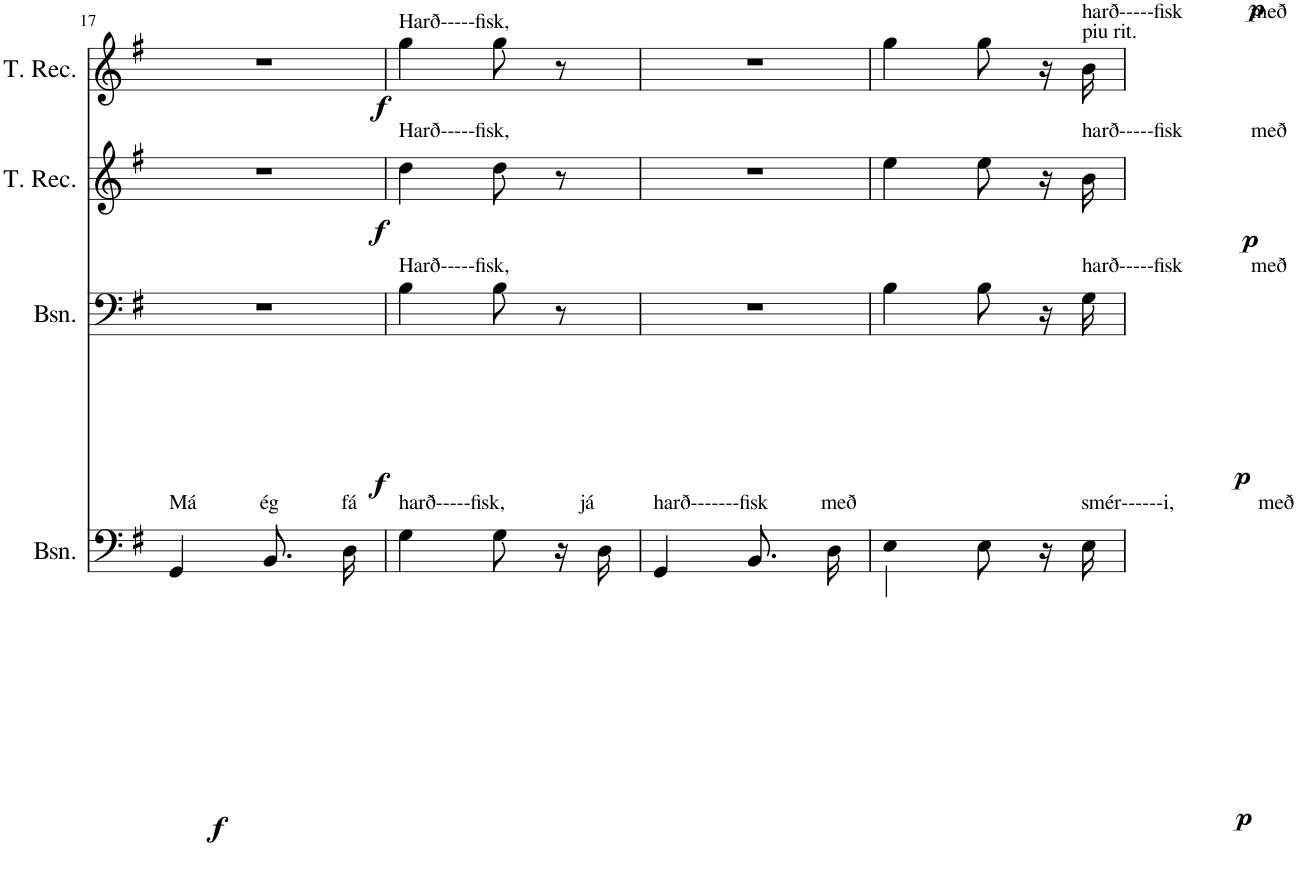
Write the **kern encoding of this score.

**kern	**dynam	**kern	**dynam	**kern	**dynam	**kern	**dynam
*part4	*part4	*part3	*part3	*part2	*part2	*part1	*part1
*staff4	*staff4	*staff3	*staff3	*staff2	*staff2	*staff1	*staff1
*I"Bassoon	*	*I"Bassoon	*	*I"Tenor Recorder	*	*I"Tenor Recorder	*
*I'Bsn.	*	*I'Bsn.	*	*I'T. Rec.	*	*I'T. Rec.	*
!!LO:PB:g=z
*clefF4	*	*clefF4	*	*clefG2	*	*clefG2	*
*k[f#]	*	*k[f#]	*	*k[f#]	*	*k[f#]	*
*M2/4	*	*M2/4	*	*M2/4	*	*M2/4	*
=17	=17	=17	=17	=17	=17	=17	=17
!LO:TX:a:t=Má            ég            fá	!	!	!	!	!	!	!
!	!LO:DY:b	!	!	!	!	!	!
4GG/	f	2r	.	2r	.	2r	.
8.BB/L	.	.	.	.	.	.	.
16D/Jk	.	.	.	.	.	.	.
=18	=18	=18	=18	=18	=18	=18	=18
!	!	!	!	!	!	!LO:TX:a:t=Harð-----fisk,	!
!	!	!	!	!LO:TX:a:t=Harð-----fisk,	!	!	!
!	!	!LO:TX:a:t=Harð-----fisk,	!	!	!	!	!
!LO:TX:a:t=harð-----fisk,              já	!	!	!	!	!	!	!
!	!	!	!LO:DY:b	!	!LO:DY:b	!	!LO:DY:b
4G\	.	4B\	f	4dd\	f	4gg\	f
8G\	.	8B\	.	8dd\	.	8gg\	.
16r	.	8r	.	8r	.	8r	.
16D\	.	.	.	.	.	.	.
=19	=19	=19	=19	=19	=19	=19	=19
!LO:TX:a:t=harð-------fisk          með	!	!	!	!	!	!	!
4GG/	.	2r	.	2r	.	2r	.
8.BB/L	.	.	.	.	.	.	.
16D/Jk	.	.	.	.	.	.	.
=20	=20	=20	=20	=20	=20	=20	=20
4E\	.	4B\	.	4ee\	.	4gg\	.
8E\	.	8B\	.	8ee\	.	8gg\	.
16r	.	16r	.	16r	.	16r	.
!	!	!	!	!	!	!LO:TX:a:t=piu rit.	!
!	!	!	!	!	!	!LO:TX:a:t=harð-----fisk             með	!
!	!	!	!	!LO:TX:a:t=harð-----fisk             með	!	!	!
!	!	!LO:TX:a:t=harð-----fisk             með	!	!	!	!	!
!LO:TX:a:t=smér------i,                með	!	!	!	!	!	!	!
!	!LO:DY:b	!	!LO:DY:b	!	!LO:DY:b	!	!LO:DY:b
16E\	p	16G\	p	16b\	p	16b\	p
=	=	=	=	=	=	=	=
*-	*-	*-	*-	*-	*-	*-	*-
